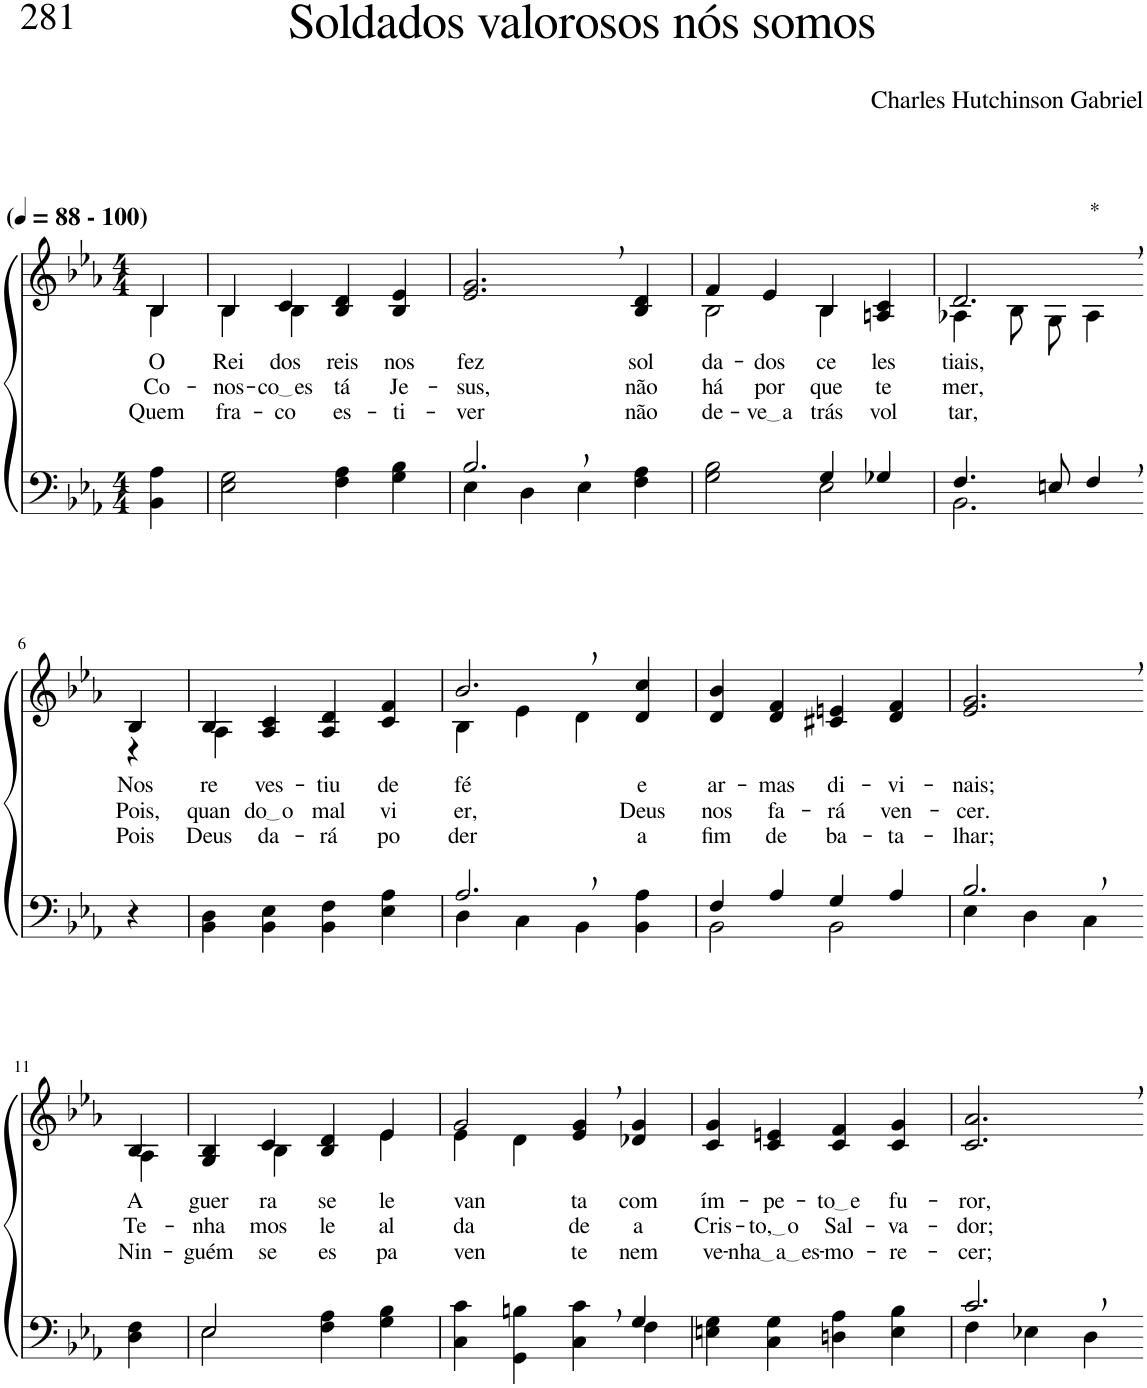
**kern	**kern	**text	**text	**text
*part2	*part1	*part1	*part1	*part1
*staff2	*staff1	*staff1	*staff1	*staff1
*I"Parte III e IV	*I"Parte I e II	*	*	*
*clefF4	*clefG2	*	*	*
*Trd-1c-2	*Trd-1c-2	*	*	*
*k[b-e-a-]	*k[b-e-a-]	*	*	*
*M4/4	*M4/4	*	*	*
*MM88	*MM88	*	*	*
=1	=1	=1	=1	=1
*	*^	*	*	*
!	!LO:TX:a:B:t=(	!	!	!	!
!	!LO:TX:a:B:t=- 100)	!	!	!	!
!	!	!	!LO:LY:b	!LO:LY:b	!LO:LY:b
4BB-\ 4A-\	4B-/	4B-\	O	Co-	Quem
=2	=2	=2	=2	=2	=2
!	!	!	!LO:LY:b	!LO:LY:b	!LO:LY:b
2E-\ 2G\	4B-/	4B-\	Rei	-nos-	fra-
!	!	!	!LO:LY:b	!LO:LY:b	!LO:LY:b
.	4c/	4B-\	dos	co es	-co
!	!	!	!LO:LY:b	!LO:LY:b	!LO:LY:b
4F\ 4A-\	4B-/ 4d/	2ryy	reis	-tá	es-
!	!	!	!LO:LY:b	!LO:LY:b	!LO:LY:b
4G\ 4B-\	4B-/ 4e-/	.	nos	Je-	-ti-
*	*v	*v	*	*	*
=3	=3	=3	=3	=3
*^	*	*	*	*
!	!	!	!LO:LY:b	!LO:LY:b	!LO:LY:b
2.B-,/	4E-\	2.e-/, 2.g/,	fez	-sus,	-ver
.	4D\	.	.	.	.
.	4E-\	.	.	.	.
!	!	!	!LO:LY:b	!LO:LY:b	!LO:LY:b
4ryy	4F\ 4A-\	4B-/ 4d/	sol-	não	não
=4	=4	=4	=4	=4	=4
*	*	*^	*	*	*
!	!	!	!	!LO:LY:b	!LO:LY:b	!LO:LY:b
2ryy	2G\ 2B-\	4f/	2B-\	-da-	-há	de-
!	!	!	!	!LO:LY:b	!LO:LY:b	!LO:LY:b
.	.	4e-/	.	-dos	por-	ve a
!	!	!	!	!LO:LY:b	!LO:LY:b	!LO:LY:b
4G/	2E-\	4B-/	4B-\	ce-	-que	-trás
!	!	!	!	!LO:LY:b	!LO:LY:b	!LO:LY:b
4G-X/	.	4An/ 4c/	4ryy	-les-	te-	vol-
=5	=5	=5	=5	=5	=5	=5
!	!	!LO:TX:a:t=*	!	!	!	!
!	!	!	!	!LO:LY:b	!LO:LY:b	!LO:LY:b
4.F/	2.BB-\	2.d,/	4A-X\	tiais,	-mer,	-tar,
.	.	.	8B-\L	.	.	.
8En/	.	.	8G\J	.	.	.
4F,/	.	.	4A-\	.	.	.
*v	*v	*	*	*	*	*
!!LO:LB:g=z	!!
=6-	=6-	=6-	=6-	=6-	=6-
!	!	!	!LO:LY:b	!LO:LY:b	!LO:LY:b
4r	4B-/	4r	Nos	Pois,	Pois
=7	=7	=7	=7	=7	=7
!	!	!	!LO:LY:b	!LO:LY:b	!LO:LY:b
4BB-\ 4D\	4B-/	4A-\	re-	quan-	Deus
!	!	!	!LO:LY:b	!LO:LY:b	!LO:LY:b
4BB-\ 4E-\	4A-/ 4c/	2.ryy	-ves-	do o	da-
!	!	!	!LO:LY:b	!LO:LY:b	!LO:LY:b
4BB-\ 4F\	4A-/ 4d/	.	-tiu	mal	-rá
!	!	!	!LO:LY:b	!LO:LY:b	!LO:LY:b
4E-\ 4A-\	4c/ 4f/	.	de	vi-	po-
=8	=8	=8	=8	=8	=8
*^	*	*	*	*	*
!	!	!	!	!LO:LY:b	!LO:LY:b	!LO:LY:b
2.A-,/	4D\	2.b-,/	4B-\	fé	-er,	-der
.	4C\	.	4e-\	.	.	.
.	4BB-\	.	4d\	.	.	.
!	!	!	!	!LO:LY:b	!LO:LY:b	!LO:LY:b
4ryy	4BB-\ 4A-\	4d/ 4cc/	4ryy	e	Deus	-a
=9	=9	=9	=9	=9	=9	=9
!	!	!	!	!LO:LY:b	!LO:LY:b	!LO:LY:b
*	*	*v	*v	*	*	*
4F/	2BB-\	4d/ 4b-/	ar-	nos	fim
!	!	!	!LO:LY:b	!LO:LY:b	!LO:LY:b
4A-/	.	4d/ 4f/	-mas	fa-	de
!	!	!	!LO:LY:b	!LO:LY:b	!LO:LY:b
4G/	2BB-\	4c#X/ 4en/	di-	-rá	ba-
!	!	!	!LO:LY:b	!LO:LY:b	!LO:LY:b
4A-/	.	4d/ 4f/	-vi-	ven-	-ta-
=10	=10	=10	=10	=10	=10
!	!	!	!LO:LY:b	!LO:LY:b	!LO:LY:b
2.B-,/	4E-\	2.e-/, 2.g/,	-nais;	-cer.	-lhar;
.	4D\	.	.	.	.
.	4C\	.	.	.	.
!!LO:LB:g=z
=11-	=11-	=11-	=11-	=11-	=11-
*	*	*^	*	*	*
!	!	!	!	!LO:LY:b	!LO:LY:b	!LO:LY:b
*v	*v	*	*	*	*	*
4D\ 4F\	4B-/	4A-\	A	-Te-	-Nin-
=12	=12	=12	=12	=12	=12
*^	*	*	*	*	*
!	!	!	!	!LO:LY:b	!LO:LY:b	!LO:LY:b
2E-\	2E-/	4ryy	4G/ 4B-/	guer-	-nha-	-guém
!	!	!	!	!LO:LY:b	!LO:LY:b	!LO:LY:b
.	.	4B-\	4c/	-ra	-mos	se
!	!	!	!	!LO:LY:b	!LO:LY:b	!LO:LY:b
4F\ 4A-\	2ryy	4ryy	4B-/ 4d/	se	le-	es-
!	!	!	!	!LO:LY:b	!LO:LY:b	!LO:LY:b
4G\ 4B-\	.	4e-\	4e-/	le-	-al-	-pa-
=13	=13	=13	=13	=13	=13	=13
!	!	!	!	!LO:LY:b	!LO:LY:b	!LO:LY:b
2.ryy	4C\ 4c\	2g/	4e-\	-van-	-da-	-ven-
.	4GG\ 4Bn\	.	4d\	.	.	.
!	!	!	!	!LO:LY:b	!LO:LY:b	!LO:LY:b
.	4C\ 4c\	4e-/, 4g/,	2ryy	-ta	-de	-te
!	!	!	!	!LO:LY:b	!LO:LY:b	!LO:LY:b
4G/	4F\	4d-X/ 4g/	.	com	a	nem
*	*	*v	*v	*	*	*
=14	=14	=14	=14	=14	=14
!	!	!	!LO:LY:b	!LO:LY:b	!LO:LY:b
*v	*v	*	*	*	*
4En\ 4G\	4c/ 4g/	ím-	Cris-	ve-
!	!	!LO:LY:b	!LO:LY:b	!LO:LY:b
4C\ 4G\	4c/ 4en/	-pe-	to, o	nha a es
!	!	!LO:LY:b	!LO:LY:b	!LO:LY:b
4Dn\ 4A-\	4c/ 4f/	to e	Sal-	-mo-
!	!	!LO:LY:b	!LO:LY:b	!LO:LY:b
4E\ 4B-\	4c/ 4g/	fu-	-va-	-re-
=15	=15	=15	=15	=15
*^	*	*	*	*
!	!	!	!LO:LY:b	!LO:LY:b	!LO:LY:b
2.c,/	4F\	2.c/, 2.a-/,	-ror,	-dor;	-cer;
.	4E-X\	.	.	.	.
.	4D\	.	.	.	.
*v	*v	*	*	*	*
=-	=-	=-	=-	=-
*-	*-	*-	*-	*-
